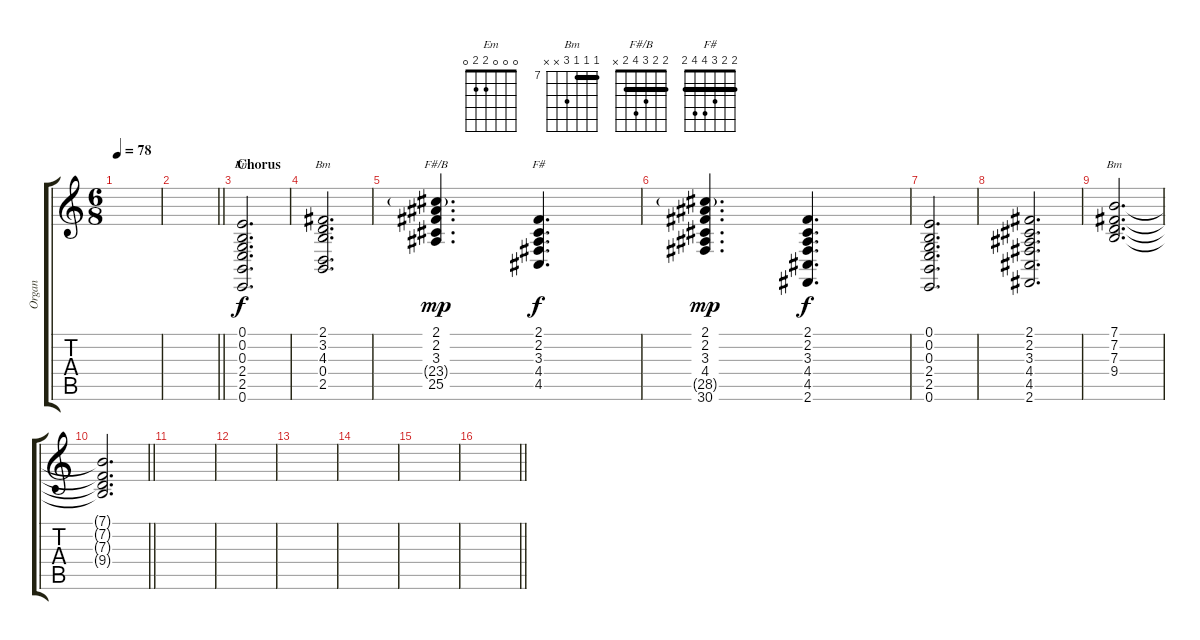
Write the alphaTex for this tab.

\track ("Organ" "Organ") {instrument electricpiano1}
\staff {score tabs}
\tuning (E4 B3 G3 D3 A2 E2) {hide}
\chord ("Em" 0 0 0 2 2 0)
\chord ("Bm" 2 3 4 0 2 x)
\chord ("F#/B" 2 2 3 4 2 x) {barre 2}
\chord ("F#" 2 2 3 4 4 2) {barre 2}
\chord ("Bm" 7 7 7 9 x x) {firstfret 7 barre 7}
\ts (6 8)
\tempo 78
\clef g2
\ks c
|
\barLineRight lightlight
|
\section ("" "Chorus")
(0.1 0.2 0.3 2.4 2.5 0.6).2{d ch "Em"} |
(2.1 3.2 4.3 0.4 2.5).2{d ch "Bm"} |
(2.1 2.2 3.3 23.4{g} 25.5).4{d ch "F#/B" dy mp} (2.1 2.2 3.3 4.4 4.5).4{d ch "F#" dy f} |
(2.1 2.2 3.3 4.4 28.5{g} 30.6).4{d dy mp} (2.1 2.2 3.3 4.4 4.5 2.6).4{d dy f} |
(0.1 0.2 0.3 2.4 2.5 0.6).2{d} |
(2.1 2.2 3.3 4.4 4.5 2.6).2{d} |
(7.1 7.2 7.3 9.4).2{d ch "Bm"} |
\barLineRight lightlight
(7.1{t} 7.2{t} 7.3{t} 9.4{t}).2{d} |
|
|
|
|
|
\barLineRight lightlight
